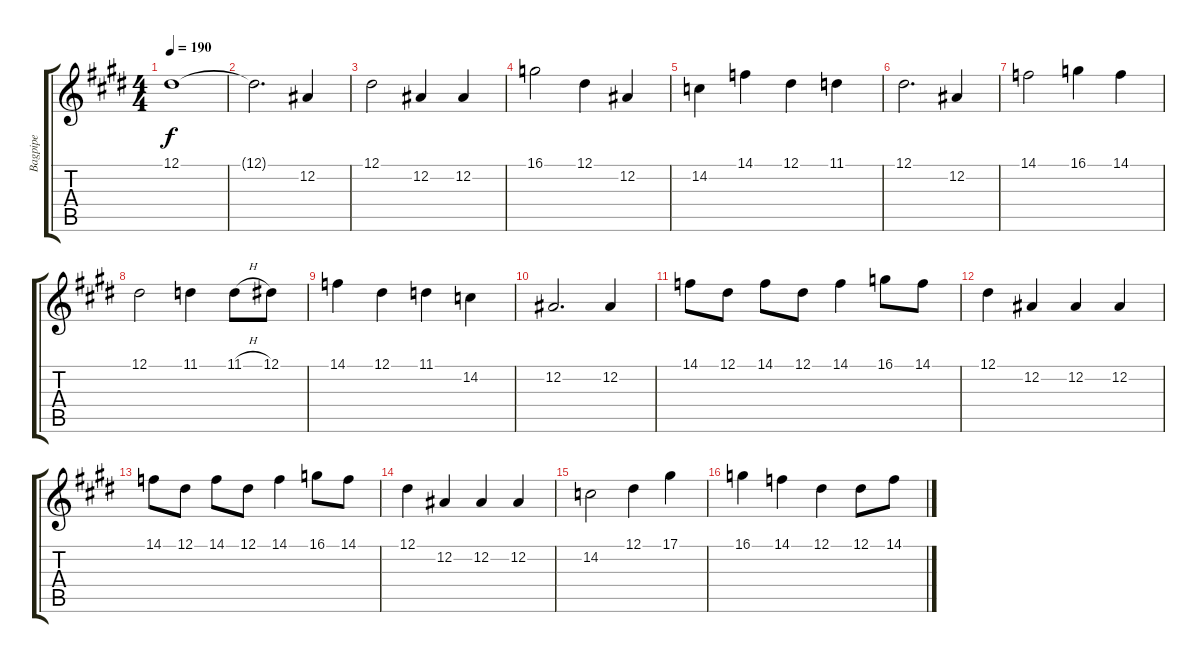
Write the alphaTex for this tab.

\track ("Bagpipe" "Bagpipe") {instrument bagpipe}
\staff {score tabs}
\tuning (Eb4 Bb3 Gb3 Db3 Ab2 Eb2) {hide}
\ts (4 4)
\tempo 190
\clef g2
\ks c#minor
12.1.1{dy f} |
12.1{t}.2{d} 12.2.4 |
\ks e
12.1.2 12.2.4 12.2.4 |
\ks c#minor
16.1.2 12.1.4 12.2.4 |
14.2.4 14.1.4 12.1.4 11.1.4 |
12.1.2{d} 12.2.4 |
\ks e
14.1.2 16.1.4 14.1.4 |
\ks c#minor
12.1.2 11.1.4 11.1{h}.8 12.1.8 |
14.1.4 12.1.4 11.1.4 14.2.4 |
12.2.2{d} 12.2.4 |
\ks e
14.1.8 12.1.8 14.1.8 12.1.8 14.1.4 16.1.8 14.1.8 |
\ks c#minor
12.1.4 12.2.4 12.2.4 12.2.4 |
14.1.8 12.1.8 14.1.8 12.1.8 14.1.4 16.1.8 14.1.8 |
12.1.4 12.2.4 12.2.4 12.2.4 |
\ks e
14.2.2 12.1.4 17.1.4 |
\ks c#minor
16.1.4 14.1.4 12.1.4 12.1.8 14.1.8
